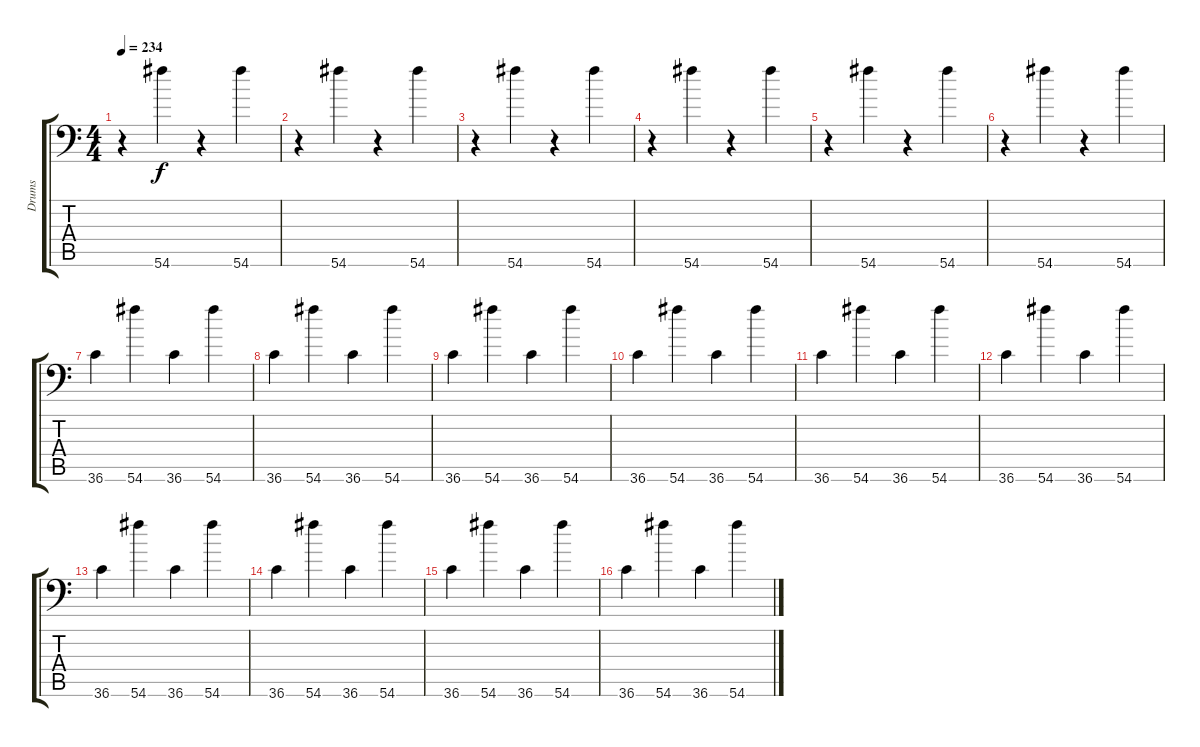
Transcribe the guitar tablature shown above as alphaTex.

\track ("Drums" "Drums") {instrument acousticgrandpiano}
\staff {score tabs}
\tuning (C-1 C-1 C-1 C-1 C-1 C-1) {hide}
\ts (4 4)
\tempo 234
\clef f4
\ks c
r.4{dy f} 54.6.4 r.4 54.6.4 |
r.4 54.6.4 r.4 54.6.4 |
r.4 54.6.4 r.4 54.6.4 |
r.4 54.6.4 r.4 54.6.4 |
r.4 54.6.4 r.4 54.6.4 |
r.4 54.6.4 r.4 54.6.4 |
36.6.4 54.6.4 36.6.4 54.6.4 |
36.6.4 54.6.4 36.6.4 54.6.4 |
36.6.4 54.6.4 36.6.4 54.6.4 |
36.6.4 54.6.4 36.6.4 54.6.4 |
36.6.4 54.6.4 36.6.4 54.6.4 |
36.6.4 54.6.4 36.6.4 54.6.4 |
36.6.4 54.6.4 36.6.4 54.6.4 |
36.6.4 54.6.4 36.6.4 54.6.4 |
36.6.4 54.6.4 36.6.4 54.6.4 |
36.6.4 54.6.4 36.6.4 54.6.4
